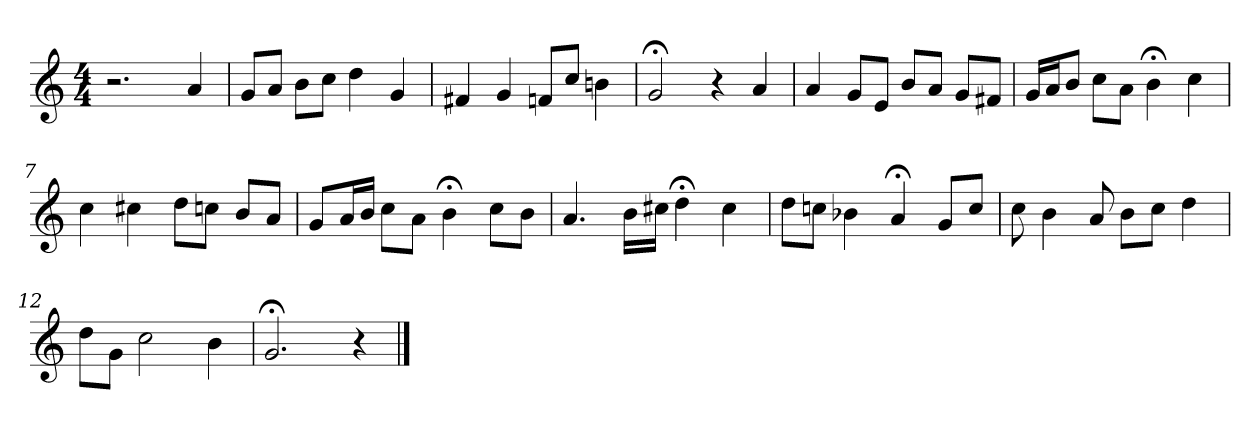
**kern
*part1
*staff1
*clefG2
*k[]
*C:
*M4/4
=1
2.r
4a
=2
8g/L
8a/J
8b\L
8cc\J
4dd
4g
=3
4f#X
4g
8fn/L
8cc/J
4bn
=4
2g;<
4r
4a
=5
4a
8g/L
8e/J
8b/L
8a/J
8g/L
8f#X/J
=6
16g/LL
16a/J
8b/J
8cc\L
8a\J
4b;<
4cc
=7
4cc
4cc#X
8dd\L
8ccn\J
8b/L
8a/J
=8
8g/L
16a/L
16b/JJ
8cc\L
8a\J
4b;<
8cc\L
8b\J
=9
4.a
16b\LL
16cc#X\JJ
4dd;<
4cc#
=10
8dd\L
8ccn\J
4b-X
4a;<
8g/L
8cc/J
=11
8cc
4b
8a
8b\L
8cc\J
4dd
=12
8dd\L
8g\J
2cc
4b
=13
2.g;<
4r
==
*-
